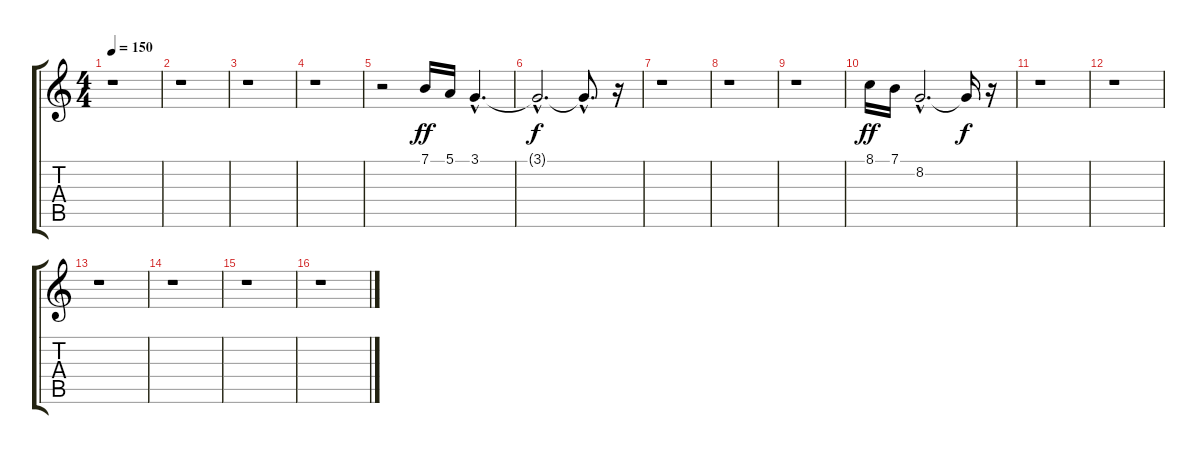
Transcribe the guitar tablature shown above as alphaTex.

\track "" {instrument brasssection}
\staff {score tabs}
\tuning (E4 B3 G3 D3 A2 E2) {hide}
\ts (4 4)
\tempo 150
\clef g2
\ks c
r.1{dy f} |
r.1 |
r.1 |
r.1 |
r.2 7.1.16{dy ff} 5.1.16 3.1{hac}.4{d} |
3.1{hac t}.2{d dy f} 3.1{hac t}.8{d} r.16 |
r.1 |
r.1 |
r.1 |
8.1.16{dy ff} 7.1.16 8.2{hac}.2{d} 8.2{t}.16{dy f} r.16 |
r.1 |
r.1 |
r.1 |
r.1 |
r.1 |
r.1
